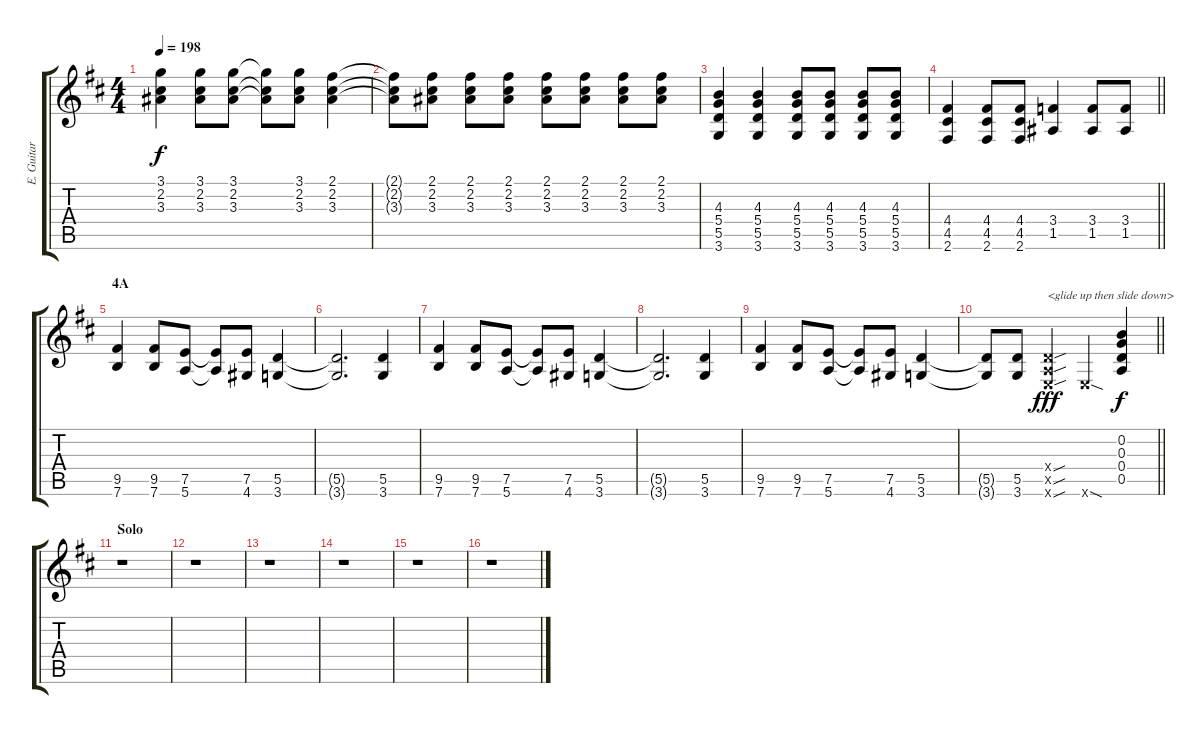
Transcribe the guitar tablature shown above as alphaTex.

\track ("E. Guitar I" "E. Guitar ") {instrument overdrivenguitar}
\staff {score tabs}
\tuning (E4 B3 G3 D3 A2 E2) {hide}
\ts (4 4)
\tempo 198
\clef g2
\ks d
(3.1 2.2 3.3).4{dy f} (3.1 2.2 3.3).8 (3.1 2.2 3.3).8 (3.1{t} 2.2{t} 3.3{t}).8 (3.1 2.2 3.3).8 (2.1 2.2 3.3).4 |
(2.1{t} 2.2{t} 3.3{t}).8 (2.1 2.2 3.3).8 (2.1 2.2 3.3).8 (2.1 2.2 3.3).8 (2.1 2.2 3.3).8 (2.1 2.2 3.3).8 (2.1 2.2 3.3).8 (2.1 2.2 3.3).8 |
(4.3 5.4 5.5 3.6).4 (4.3 5.4 5.5 3.6).4 (4.3 5.4 5.5 3.6).8 (4.3 5.4 5.5 3.6).8 (4.3 5.4 5.5 3.6).8 (4.3 5.4 5.5 3.6).8 |
\barLineRight lightlight
(4.4 4.5 2.6).4 (4.4 4.5 2.6).8 (4.4 4.5 2.6).8 (3.4 1.5).4 (3.4 1.5).8 (3.4 1.5).8 |
\section ("" "4A")
(9.5 7.6).4 (9.5 7.6).8 (7.5 5.6).8 (7.5{t} 5.6{t}).8 (7.5 4.6).8 (5.5 3.6).4 |
(5.5{t} 3.6{t}).2{d} (5.5 3.6).4 |
(9.5 7.6).4 (9.5 7.6).8 (7.5 5.6).8 (7.5{t} 5.6{t}).8 (7.5 4.6).8 (5.5 3.6).4 |
(5.5{t} 3.6{t}).2{d} (5.5 3.6).4 |
(9.5 7.6).4 (9.5 7.6).8 (7.5 5.6).8 (7.5{t} 5.6{t}).8 (7.5 4.6).8 (5.5 3.6).4 |
\barLineRight lightlight
(5.5{t} 3.6{t}).8 (5.5 3.6).8 (0.4{sou x} 0.5{sou x} 0.6{sou x}).4{txt "<glide up then slide down>" dy fff} 0.6{sod x}.4 (0.2 0.3 0.4 0.5).4{dy f} |
\section ("" "Solo")
r.1 |
r.1 |
r.1 |
r.1 |
r.1 |
r.1
